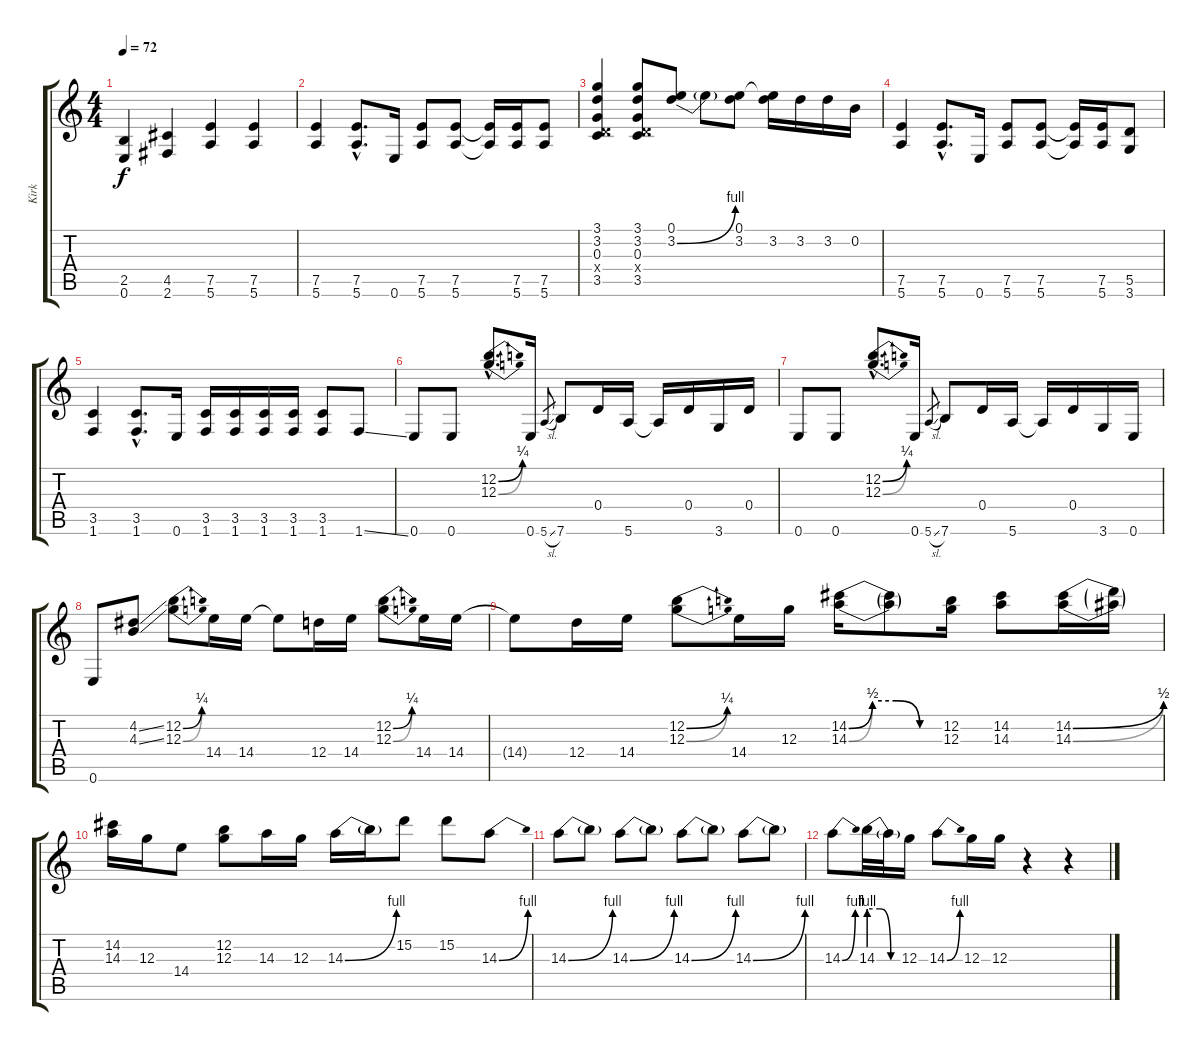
\track ("Kirk" "Kirk") {instrument distortionguitar}
\staff {score tabs}
\tuning (E4 B3 G3 D3 A2 E2) {hide}
\ts (4 4)
\tempo 72
\clef g2
\ks c
(2.5 0.6).4{dy f} (4.5 2.6).4 (7.5 5.6).4 (7.5 5.6).4 |
(7.5 5.6).4 (7.5{hac} 5.6{hac}).8{d} 0.6.16 (7.5 5.6).8 (7.5 5.6).8 (7.5{t} 5.6{t}).16 (7.5 5.6).16 (7.5 5.6).8 |
(3.1 3.2 0.3 0.4{x} 3.5).4 (3.1 3.2 0.3 0.4{x} 3.5).8 (0.1 3.2{be (bend 0 0 60 4)}).8 3.2{t}.8 (0.1 3.2).8 (0.1{t} 3.2).16 3.2.16 3.2.16 0.2.16 |
(7.5 5.6).4 (7.5{hac} 5.6{hac}).8{d} 0.6.16 (7.5 5.6).8 (7.5 5.6).8 (7.5{t} 5.6{t}).16 (7.5 5.6).16 (5.5 3.6).8 |
(3.5 1.6).4 (3.5{hac} 1.6{hac}).8{d} 0.6.16 (3.5 1.6).16 (3.5 1.6).16 (3.5 1.6).16 (3.5 1.6).16 (3.5 1.6).8 1.6{ss}.8 |
0.6.8 0.6.8 (12.2{be (bend 0 0 60 1) hac} 12.3{be (bend 0 0 60 1) hac}).8{d} 0.6.16 5.6{sl}.8{gr} 7.6.8 0.4.16 5.6.16 5.6{t}.16 0.4.16 3.6.16 0.4.16 |
0.6.8 0.6.8 (12.2{be (bend 0 0 60 1) hac} 12.3{be (bend 0 0 60 1) hac}).8{d} 0.6.16 5.6{sl}.8{gr} 7.6.8 0.4.16 5.6.16 5.6{t}.16 0.4.16 3.6.16 0.6.16 |
0.6.8 (4.2{ss} 4.3{ss}).8 (12.2{be (bend 0 0 60 1)} 12.3{be (bend 0 0 60 1)}).8 14.4.16 14.4.16 14.4{t}.8 12.4.16 14.4.16 (12.2{be (bend 0 0 60 1)} 12.3{be (bend 0 0 60 1)}).8 14.4.16 14.4.16 |
14.4{t}.8 12.4.16 14.4.16 (12.2{be (bend 0 0 60 1)} 12.3{be (bend 0 0 60 1)}).8 14.4.16 12.3.16 (14.2{be (custom 0 0 15 2 30 2 45 0 60 0)} 14.3{be (custom 0 0 15 2 30 2 45 0 60 0)}).16 (14.2{t} 14.3{t}).8 (12.2 12.3).16 (14.2 14.3).8 (14.2{be (bend 0 0 60 2)} 14.3{be (bend 0 0 60 2)}).16 (14.2{t} 14.3{t}).16 |
(14.2 14.3).16 12.3.16 14.4.8 (12.2 12.3).8 14.3.16 12.3.16 14.3{be (bend 0 0 60 4)}.16 14.3{t}.16 15.2.8 15.2.8 14.3{be (bend 0 0 60 4)}.8 |
14.3{be (bend 0 0 60 4)}.8 14.3{t}.8 14.3{be (bend 0 0 60 4)}.8 14.3{t}.8 14.3{be (bend 0 0 60 4)}.8 14.3{t}.8 14.3{be (bend 0 0 60 4)}.8 14.3{t}.8 |
14.3{be (bend 0 0 60 4)}.8 14.3{be (custom 0 4 20 4 40 0 60 0)}.32 14.3{t}.32 12.3.16 14.3{be (bend 0 0 60 4)}.8 12.3.16 12.3.16 r.4 r.4
